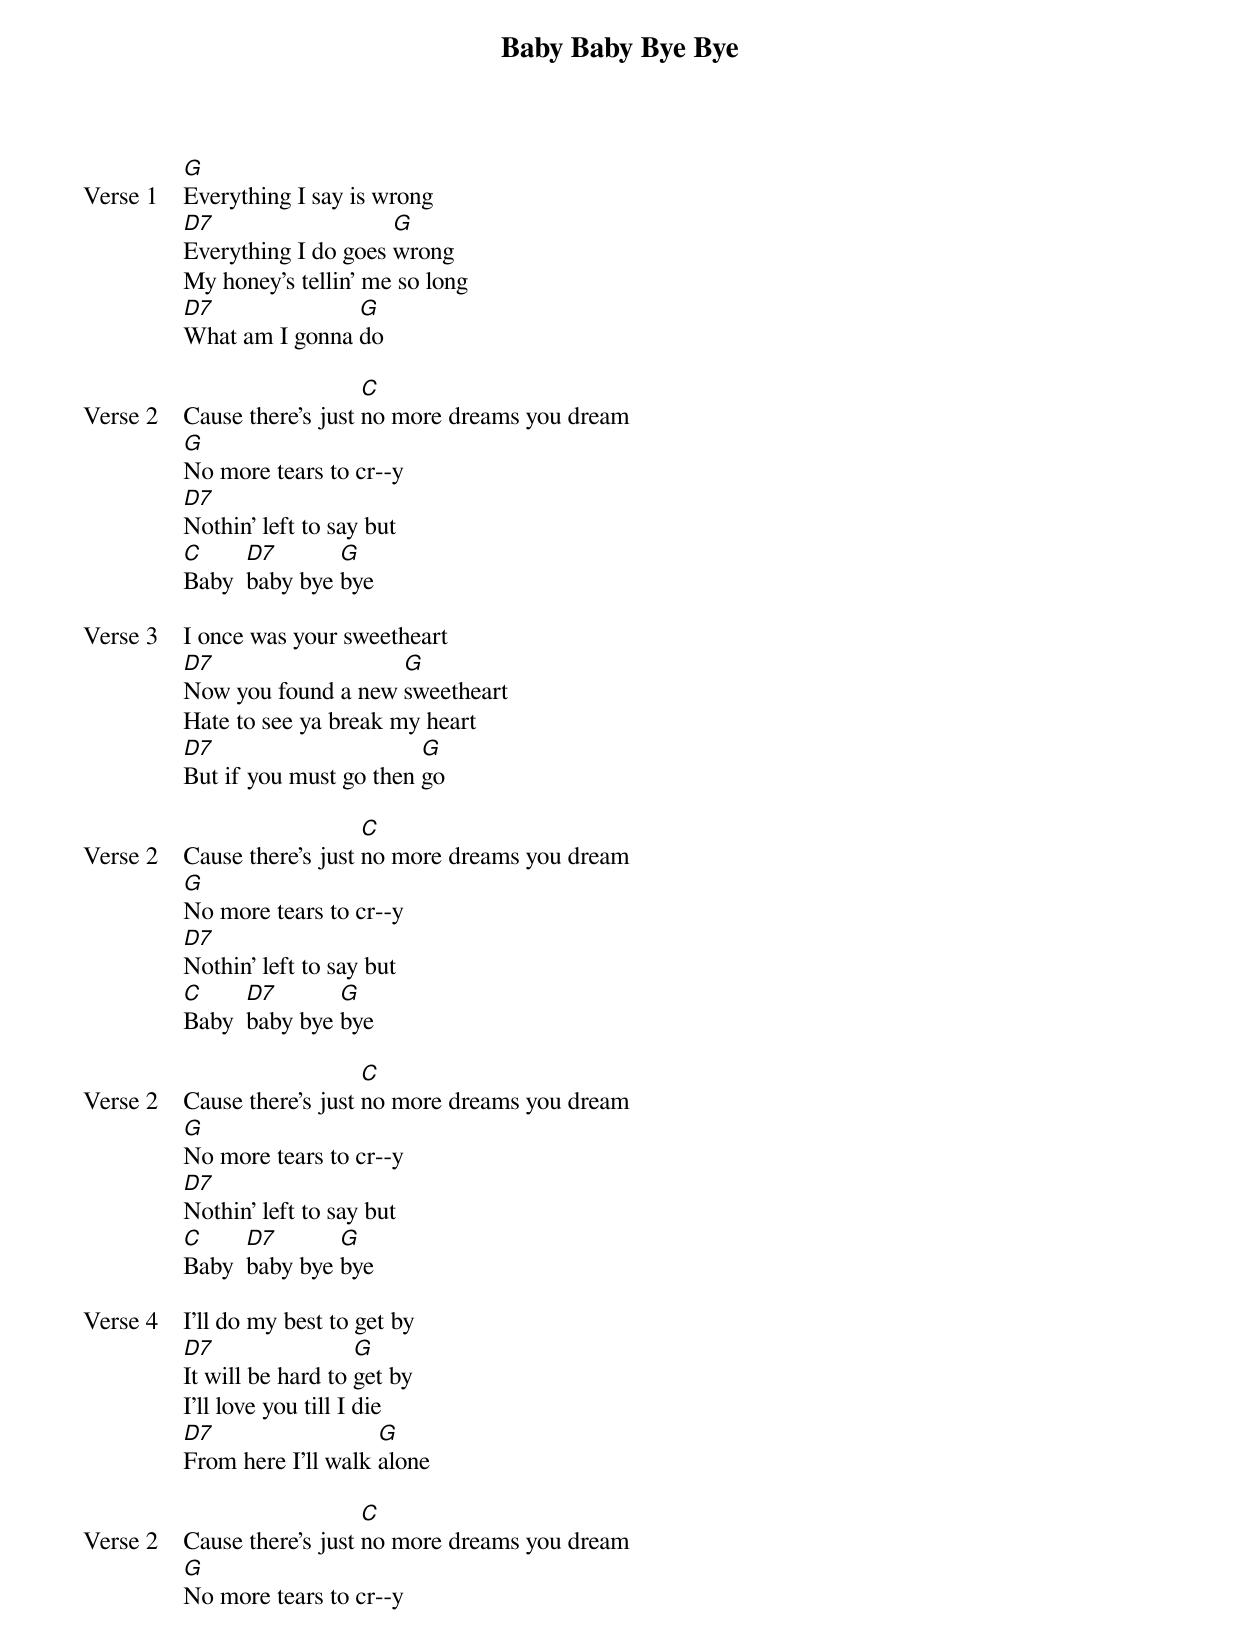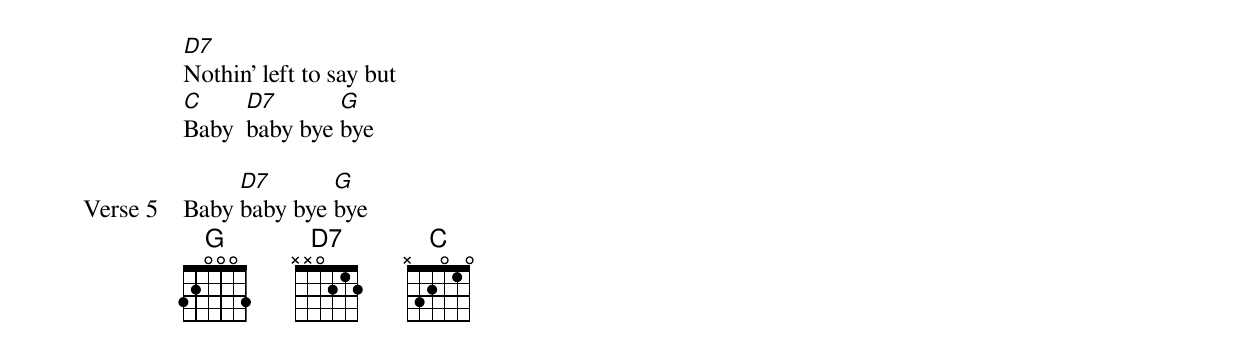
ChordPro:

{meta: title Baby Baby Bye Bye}
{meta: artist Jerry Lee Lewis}
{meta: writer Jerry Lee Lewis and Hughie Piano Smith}

{start_of_verse: Verse 1}
[G]Everything I say is wrong
[D7]Everything I do goes [G]wrong
My honey's tellin' me so long
[D7]What am I gonna [G]do
{end_of_verse}

{start_of_verse: Verse 2}
Cause there's just [C]no more dreams you dream
[G]No more tears to cr--y
[D7]Nothin' left to say but
[C]Baby  [D7]baby bye [G]bye
{end_of_verse}

{start_of_verse: Verse 3}
I once was your sweetheart
[D7]Now you found a new [G]sweetheart
Hate to see ya break my heart
[D7]But if you must go then [G]go
{end_of_verse}

{start_of_verse: Verse 2}
Cause there's just [C]no more dreams you dream
[G]No more tears to cr--y
[D7]Nothin' left to say but
[C]Baby  [D7]baby bye [G]bye
{end_of_verse}

{start_of_verse: Verse 2}
Cause there's just [C]no more dreams you dream
[G]No more tears to cr--y
[D7]Nothin' left to say but
[C]Baby  [D7]baby bye [G]bye
{end_of_verse}

{start_of_verse: Verse 4}
I'll do my best to get by
[D7]It will be hard to [G]get by
I'll love you till I die
[D7]From here I’ll walk [G]alone
{end_of_verse}

{start_of_verse: Verse 2}
Cause there's just [C]no more dreams you dream
[G]No more tears to cr--y
[D7]Nothin' left to say but
[C]Baby  [D7]baby bye [G]bye
{end_of_verse}

{start_of_verse: Verse 5}
Baby [D7]baby bye [G]bye
{end_of_verse}
